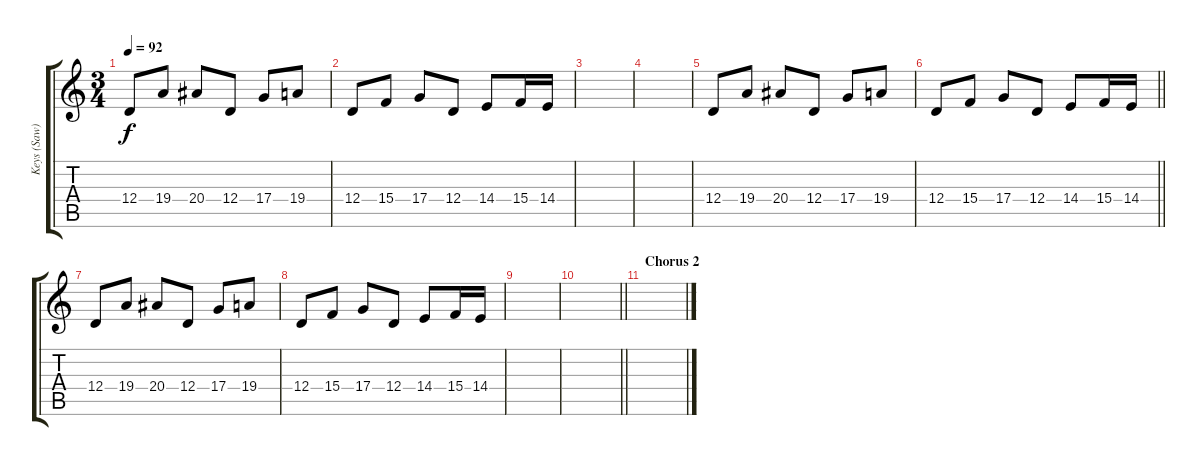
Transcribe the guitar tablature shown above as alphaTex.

\track ("Keys (Saw)" "Keys (Saw)") {instrument lead2sawtooth}
\staff {score tabs}
\tuning (E4 B3 G3 D3 A2 D2) {hide}
\ts (3 4)
\tempo 92
\clef g2
\ks c
12.4.8{dy f} 19.4.8 20.4.8 12.4.8 17.4.8 19.4.8 |
12.4.8 15.4.8 17.4.8 12.4.8 14.4.8 15.4.16 14.4.16 |
|
|
12.4.8 19.4.8 20.4.8 12.4.8 17.4.8 19.4.8 |
\barLineRight lightlight
12.4.8 15.4.8 17.4.8 12.4.8 14.4.8 15.4.16 14.4.16 |
12.4.8 19.4.8 20.4.8 12.4.8 17.4.8 19.4.8 |
12.4.8 15.4.8 17.4.8 12.4.8 14.4.8 15.4.16 14.4.16 |
|
\barLineRight lightlight
|
\section ("" "Chorus 2")
